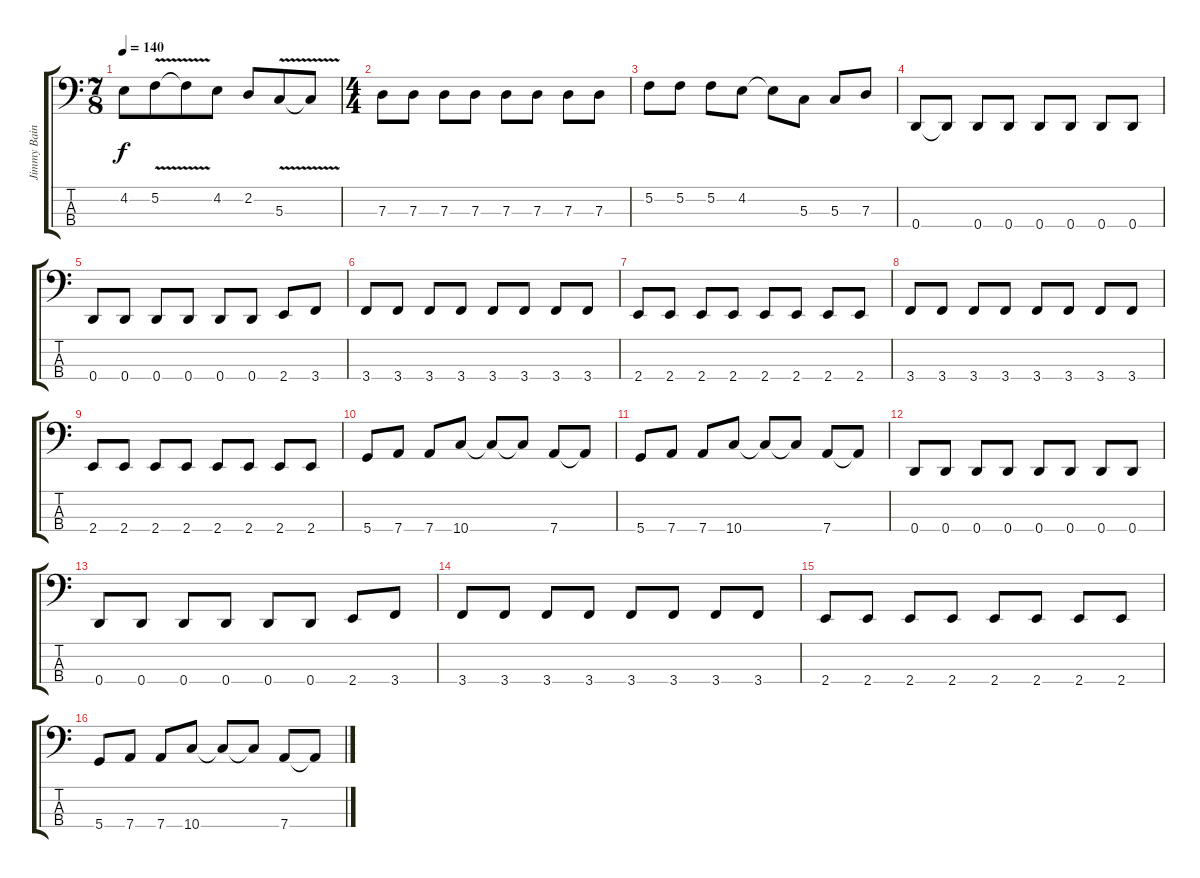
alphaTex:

\track ("Jimmy Bain" "Jimmy Bain") {instrument electricbasspick}
\staff {score tabs}
\tuning (F2 C2 G1 D1) {hide}
\ts (7 8)
\tempo 140
\clef f4
\ks c
4.2.8{dy f} 5.2{v}.8 5.2{v t}.8 4.2.8 2.2.8 5.3{v}.8 5.3{v t}.8 |
\ts (4 4)
7.3.8 7.3.8 7.3.8 7.3.8 7.3.8 7.3.8 7.3.8 7.3.8 |
5.2.8 5.2.8 5.2.8 4.2.8 4.2{t}.8 5.3.8 5.3.8 7.3.8 |
0.4.8 0.4{t}.8 0.4.8 0.4.8 0.4.8 0.4.8 0.4.8 0.4.8 |
0.4.8 0.4.8 0.4.8 0.4.8 0.4.8 0.4.8 2.4.8 3.4.8 |
3.4.8 3.4.8 3.4.8 3.4.8 3.4.8 3.4.8 3.4.8 3.4.8 |
2.4.8 2.4.8 2.4.8 2.4.8 2.4.8 2.4.8 2.4.8 2.4.8 |
3.4.8 3.4.8 3.4.8 3.4.8 3.4.8 3.4.8 3.4.8 3.4.8 |
2.4.8 2.4.8 2.4.8 2.4.8 2.4.8 2.4.8 2.4.8 2.4.8 |
5.4.8 7.4.8 7.4.8 10.4.8 10.4{t}.8 10.4{t}.8 7.4.8 7.4{t}.8 |
5.4.8 7.4.8 7.4.8 10.4.8 10.4{t}.8 10.4{t}.8 7.4.8 7.4{t}.8 |
0.4.8 0.4.8 0.4.8 0.4.8 0.4.8 0.4.8 0.4.8 0.4.8 |
0.4.8 0.4.8 0.4.8 0.4.8 0.4.8 0.4.8 2.4.8 3.4.8 |
3.4.8 3.4.8 3.4.8 3.4.8 3.4.8 3.4.8 3.4.8 3.4.8 |
2.4.8 2.4.8 2.4.8 2.4.8 2.4.8 2.4.8 2.4.8 2.4.8 |
5.4.8 7.4.8 7.4.8 10.4.8 10.4{t}.8 10.4{t}.8 7.4.8 7.4{t}.8
